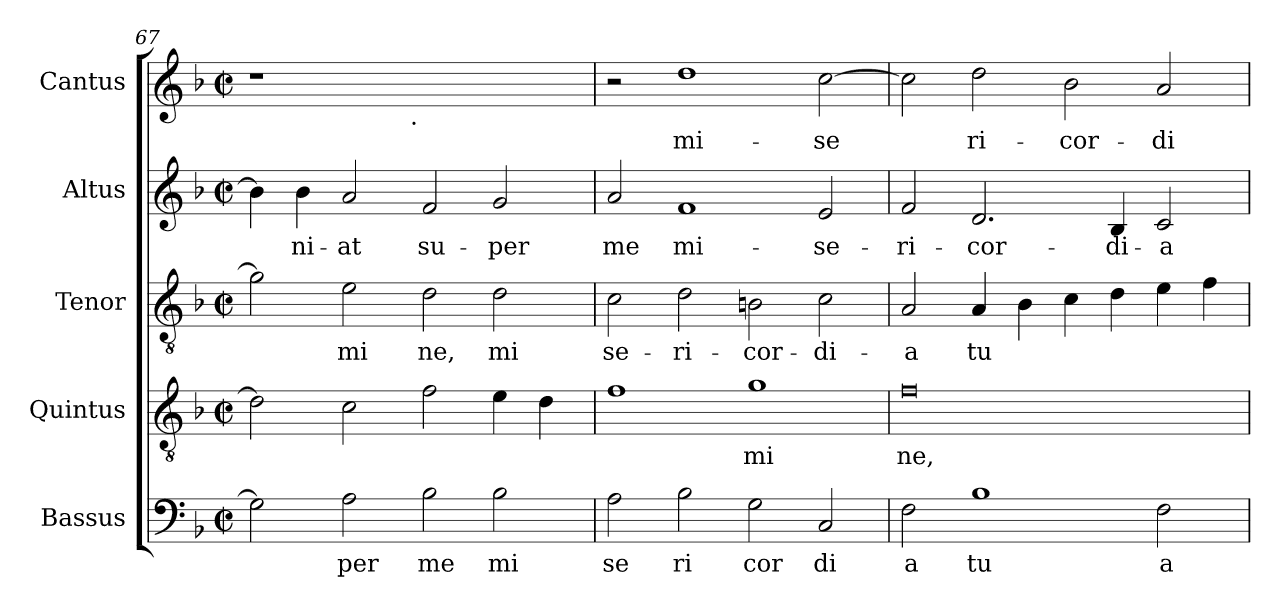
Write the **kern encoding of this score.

**kern	**text	**kern	**text	**kern	**text	**kern	**text	**kern	**text
*part5	*part5	*part4	*part4	*part3	*part3	*part2	*part2	*part1	*part1
*staff5	*staff5	*staff4	*staff4	*staff3	*staff3	*staff2	*staff2	*staff1	*staff1
*I"Bassus	*	*I"Quintus	*	*I"Tenor	*	*I"Altus	*	*I"Cantus	*
*clefF4	*	*clefGv2	*	*clefGv2	*	*clefG2	*	*clefG2	*
*k[b-]	*	*k[b-]	*	*k[b-]	*	*k[b-]	*	*k[b-]	*
*F:	*	*F:	*	*F:	*	*F:	*	*F:	*
*M2/2	*	*M2/2	*	*M2/2	*	*M2/2	*	*M2/2	*
*met(c|)	*	*met(c|)	*	*met(c|)	*	*met(c|)	*	*met(c|)	*
=67	=67	=67	=67	=67	=67	=67	=67	=67	=67
!	!LO:LY:b:cj	!	!LO:LY:b:cj	!	!LO:LY:b:cj	!	!LO:LY:b:cj	!	!
*	*	*	*	*	*	*	*	*^	*
2G\]	.	2d\]	.	2g\]	.	4b-\]	--	1r	2ryy	.
!	!	!	!	!	!	!	!LO:LY:b:cj	!	!	!
.	.	.	.	.	.	4b-\	-ni-	.	.	.
!	!LO:LY:b:cj	!	!LO:LY:b:cj	!	!LO:LY:b:cj	!	!LO:LY:b:cj	!	!	!
2A\	per	2c\	.	2e\	mi	2a/	-at	.	4...ryy	.
!	!	!	!	!	!	!	!	!	!LO:TX:b:t=.	!
.	.	.	.	.	.	.	.	.	1ryy	.
!	!LO:LY:b:cj	!	!LO:LY:b:cj	!	!LO:LY:b:cj	!	!LO:LY:b:cj	!	!	!
2B-\	me	2f\	.	2d\	ne,	2f/	su-	1ryy	.	.
!	!LO:LY:b:cj	!	!LO:LY:b:cj	!	!LO:LY:b:cj	!	!LO:LY:b:cj	!	!	!
2B-\	mi	4e\	.	2d\	mi	2g/	-per	.	.	.
!	!	!	!LO:LY:b:cj	!	!	!	!	!	!	!
.	.	4d\	.	.	.	.	.	.	.	.
.	.	.	.	.	.	.	.	.	32ryy	.
!!LO:PB:g=z
=68	=68	=68	=68	=68	=68	=68	=68	=68	=68	=68
!	!LO:LY:b:cj	!	!LO:LY:b:cj	!	!LO:LY:b:cj	!	!LO:LY:b:cj	!	!	!
*	*	*	*	*	*	*	*	*v	*v	*
2A\	se	1f	.	2c\	se-	2a/	me	2r	.
!	!LO:LY:b:cj	!	!	!	!LO:LY:b:cj	!	!LO:LY:b:cj	!	!LO:LY:b:cj
2B-\	ri	.	.	2d\	-ri-	1f	mi-	1dd	mi-
!	!LO:LY:b:cj	!	!LO:LY:b:cj	!	!LO:LY:b:cj	!	!	!	!
2G\	cor	1g	mi	2Bn\	-cor-	.	.	.	.
!	!LO:LY:b:cj	!	!	!	!LO:LY:b:cj	!	!LO:LY:b:cj	!	!LO:LY:b:cj
2C/	di	.	.	2c\	-di-	2e/	-se-	[>2cc\	-se-
=69	=69	=69	=69	=69	=69	=69	=69	=69	=69
!	!LO:LY:b:cj	!	!LO:LY:b:cj	!	!LO:LY:b:cj	!	!LO:LY:b:cj	!	!LO:LY:b:cj
2F\	a	0f	ne,	2A/	-a	2f/	-ri-	2cc\]	--
!	!LO:LY:b:cj	!	!	!	!LO:LY:b:cj	!	!LO:LY:b:cj	!	!LO:LY:b:cj
1B-	tu	.	.	4A/	tu-	2.d/	-cor-	2dd\	-ri-
!	!	!	!	!	!LO:LY:b:cj	!	!	!	!
.	.	.	.	4B-\	--	.	.	.	.
!	!	!	!	!	!LO:LY:b:cj	!	!	!	!LO:LY:b:cj
.	.	.	.	4c\	--	.	.	2b-\	-cor-
!	!	!	!	!	!LO:LY:b:cj	!	!LO:LY:b:cj	!	!
.	.	.	.	4d\	--	4B-/	-di-	.	.
!	!LO:LY:b:cj	!	!	!	!LO:LY:b:cj	!	!LO:LY:b:cj	!	!LO:LY:b:cj
2F\	a	.	.	4e\	--	2c/	-a	2a/	-di-
!	!	!	!	!	!LO:LY:b:cj	!	!	!	!
.	.	.	.	4f\	--	.	.	.	.
=	=	=	=	=	=	=	=	=	=
*-	*-	*-	*-	*-	*-	*-	*-	*-	*-
